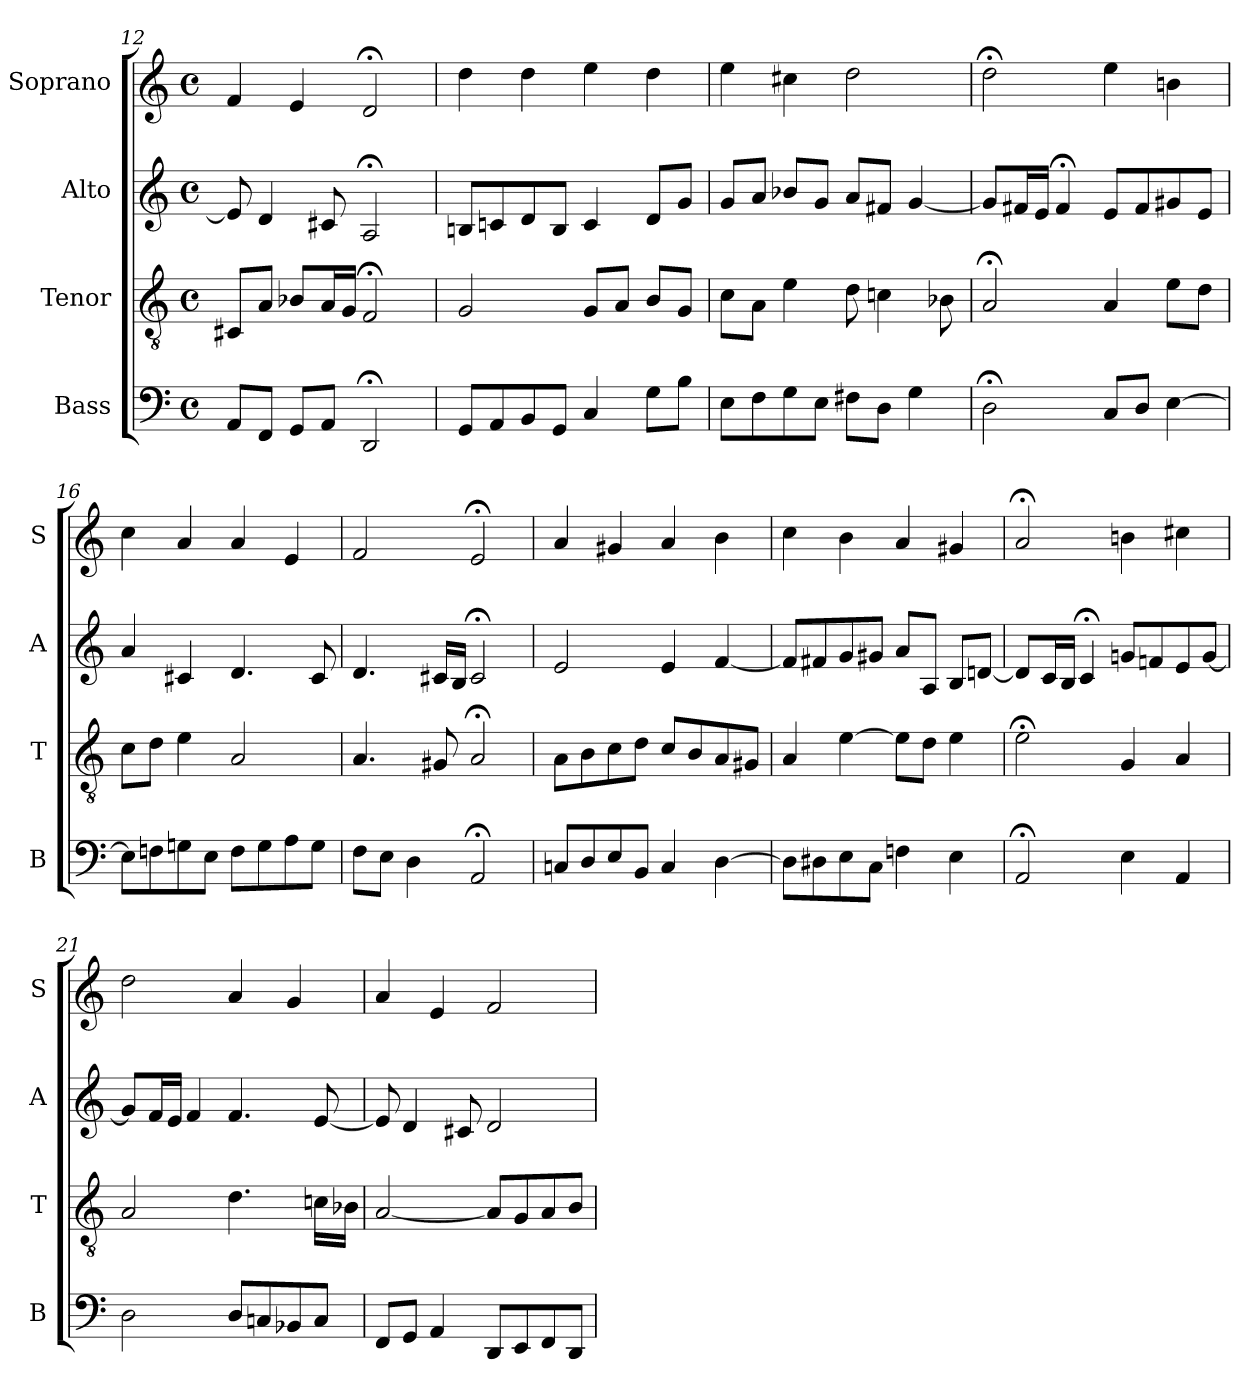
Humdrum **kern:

**kern	**kern	**kern	**kern
*part4	*part3	*part2	*part1
*staff4	*staff3	*staff2	*staff1
*I"Bass	*I"Tenor	*I"Alto	*I"Soprano
*I'B	*I'T	*I'A	*I'S
*clefF4	*clefGv2	*clefG2	*clefG2
*k[]	*k[]	*k[]	*k[]
*D:dor	*D:dor	*D:dor	*D:dor
*M4/4	*M4/4	*M4/4	*M4/4
*met(c)	*met(c)	*met(c)	*met(c)
=12	=12	=12	=12
8AAL	8C#XL	8e]	4f
8FFJ	8AJ	4d	.
8GGL	8B-XL	.	4e
8AAJ	16AL	8c#X	.
.	16GJJ	.	.
2DD;<	2F;<	2A;<	2d;<
=13	=13	=13	=13
8GGL	2G	8BnL	4dd
8AA	.	8cn	.
8BB	.	8d	4dd
8GGJ	.	8BJ	.
4C	8GL	4c	4ee
.	8AJ	.	.
8GL	8BL	8dL	4dd
8BJ	8GJ	8gJ	.
=14	=14	=14	=14
8EL	8cL	8gL	4ee
8F	8AJ	8aJ	.
8G	4e	8b-XL	4cc#X
8EJ	.	8gJ	.
8F#XL	8d	8aL	2dd
8DJ	4cn	8f#XJ	.
4G	.	[4g	.
.	8B-X	.	.
=15	=15	=15	=15
2D;<	2A;<	8gL]	2dd;<
.	.	16f#XL	.
.	.	16eJJ	.
.	.	4f#;<	.
8CL	4A	8eL	4ee
8DJ	.	8f#	.
[4E	8eL	8g#X	4bn
.	8dJ	8eJ	.
=16	=16	=16	=16
8EL]	8cL	4a	4cc
8Fn	8dJ	.	.
8Gn	4e	4c#X	4a
8EJ	.	.	.
8FL	2A	4.d	4a
8G	.	.	.
8A	.	.	4e
8GJ	.	8c#	.
=17	=17	=17	=17
8FL	4.A	4.d	2f
8EJ	.	.	.
4D	.	.	.
.	8G#X	16c#XLL	.
.	.	16BJJ	.
2AA;<	2A;<	2c#;<	2e;<
=18	=18	=18	=18
8CnL	8AL	2e	4a
8D	8B	.	.
8E	8c	.	4g#X
8BBJ	8dJ	.	.
4C	8cL	4e	4a
.	8B	.	.
[4D	8A	[4f	4b
.	8G#XJ	.	.
=19	=19	=19	=19
8DL]	4A	8fL]	4cc
8D#X	.	8f#X	.
8E	[4e	8g	4b
8CJ	.	8g#XJ	.
4Fn	8eL]	8aL	4a
.	8dJ	8AJ	.
4E	4e	8BL	4g#X
.	.	[8dnJ	.
=20	=20	=20	=20
2AA;<	2e;<	8dL]	2a;<
.	.	16cL	.
.	.	16BJJ	.
.	.	4c;<	.
4E	4G	8gnL	4bn
.	.	8fn	.
4AA	4A	8e	4cc#X
.	.	[8gJ	.
=21	=21	=21	=21
2D	2A	8gL]	2dd
.	.	16fL	.
.	.	16eJJ	.
.	.	4f	.
8DL	4.d	4.f	4a
8Cn	.	.	.
8BB-X	.	.	4g
8CJ	16cnLL	[8e	.
.	16B-XJJ	.	.
=22	=22	=22	=22
8FFL	[2A	8e]	4a
8GGJ	.	4d	.
4AA	.	.	4e
.	.	8c#X	.
8DDL	8AL]	2d	2f
8EE	8G	.	.
8FF	8A	.	.
8DDJ	8BJ	.	.
=	=	=	=
*-	*-	*-	*-
